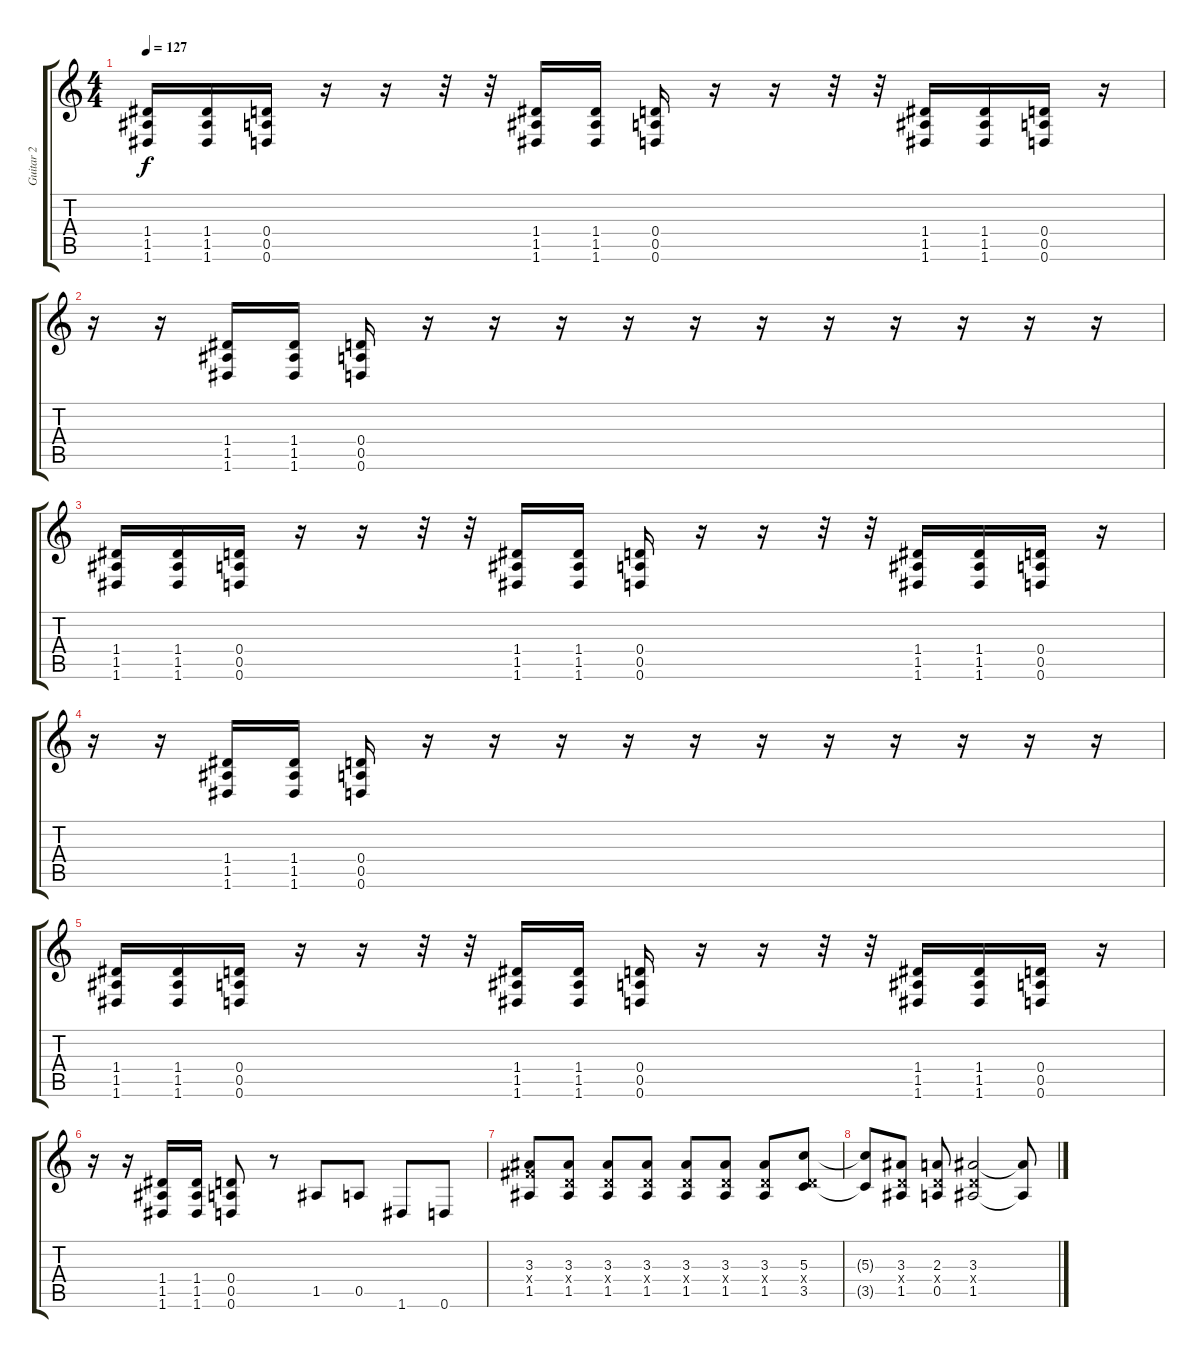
\track ("Guitar 2" "Guitar 2") {instrument overdrivenguitar}
\staff {score tabs}
\tuning (E4 B3 G3 D3 A2 D2) {hide}
\ts (4 4)
\tempo 127
\clef g2
\ks c
(1.4 1.5 1.6).16{dy f} (1.4 1.5 1.6).16 (0.4 0.5 0.6).16 r.16 r.16 r.32 r.32 (1.4 1.5 1.6).16 (1.4 1.5 1.6).16 (0.4 0.5 0.6).16 r.16 r.16 r.32 r.32 (1.4 1.5 1.6).16 (1.4 1.5 1.6).16 (0.4 0.5 0.6).16 r.16 |
r.16 r.16 (1.4 1.5 1.6).16 (1.4 1.5 1.6).16 (0.4 0.5 0.6).16 r.16 r.16 r.16 r.16 r.16 r.16 r.16 r.16 r.16 r.16 r.16 |
(1.4 1.5 1.6).16 (1.4 1.5 1.6).16 (0.4 0.5 0.6).16 r.16 r.16 r.32 r.32 (1.4 1.5 1.6).16 (1.4 1.5 1.6).16 (0.4 0.5 0.6).16 r.16 r.16 r.32 r.32 (1.4 1.5 1.6).16 (1.4 1.5 1.6).16 (0.4 0.5 0.6).16 r.16 |
r.16 r.16 (1.4 1.5 1.6).16 (1.4 1.5 1.6).16 (0.4 0.5 0.6).16 r.16 r.16 r.16 r.16 r.16 r.16 r.16 r.16 r.16 r.16 r.16 |
(1.4 1.5 1.6).16 (1.4 1.5 1.6).16 (0.4 0.5 0.6).16 r.16 r.16 r.32 r.32 (1.4 1.5 1.6).16 (1.4 1.5 1.6).16 (0.4 0.5 0.6).16 r.16 r.16 r.32 r.32 (1.4 1.5 1.6).16 (1.4 1.5 1.6).16 (0.4 0.5 0.6).16 r.16 |
r.16 r.16 (1.4 1.5 1.6).16 (1.4 1.5 1.6).16 (0.4 0.5 0.6).8 r.8 1.5.8 0.5.8 1.6.8 0.6.8 |
(3.3 4.4{x} 1.5).8 (3.3 0.4{x} 1.5).8 (3.3 0.4{x} 1.5).8 (3.3 0.4{x} 1.5).8 (3.3 0.4{x} 1.5).8 (3.3 0.4{x} 1.5).8 (3.3 0.4{x} 1.5).8 (5.3 0.4{x} 3.5).8 |
(5.3{t} 3.5{t}).8 (3.3 0.4{x} 1.5).8 (2.3 0.4{x} 0.5).8 (3.3 0.4{x} 1.5).2 (3.3{t} 1.5{t}).8
